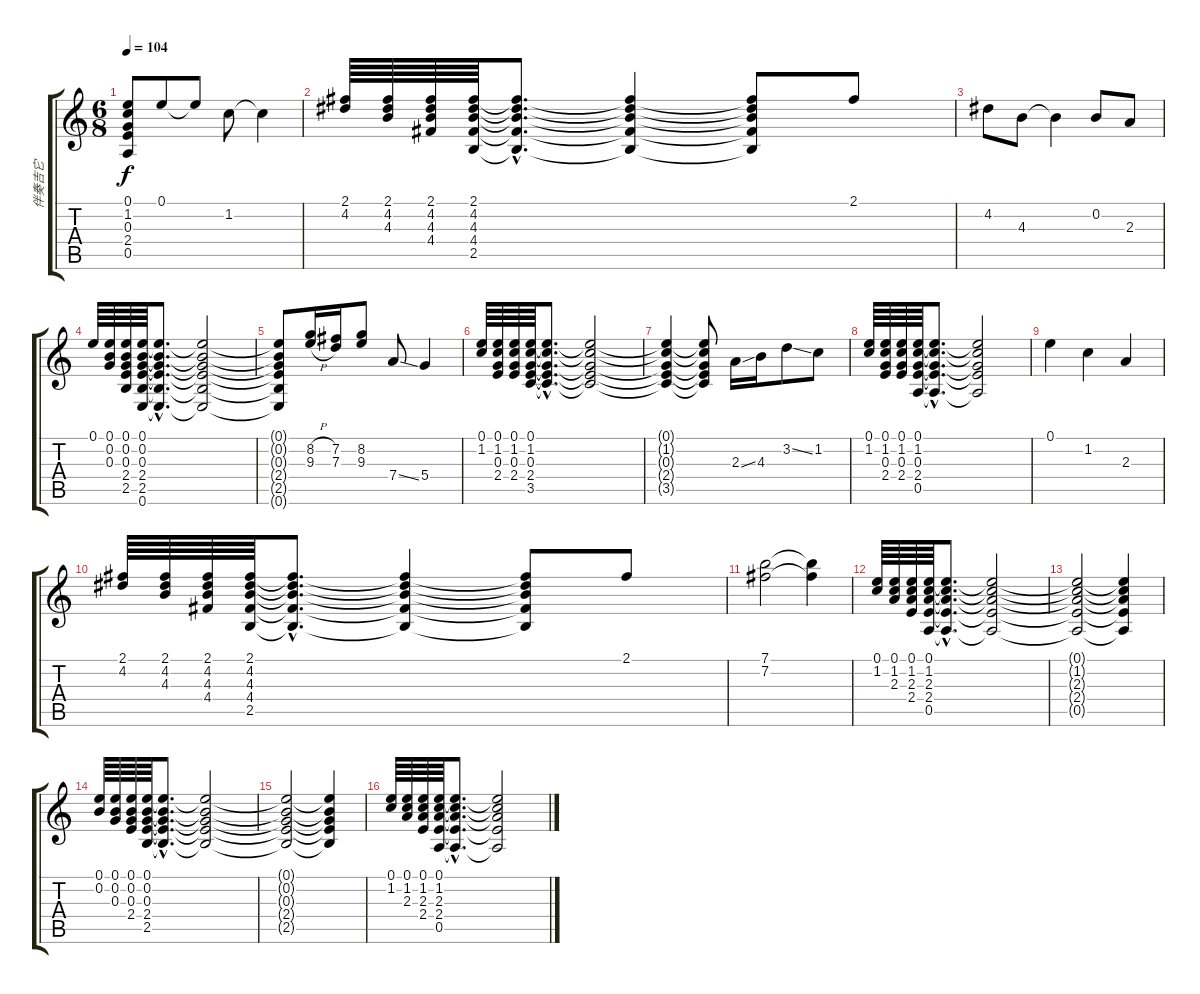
\track ("伴奏吉它" "伴奏吉它") {instrument acousticguitarsteel}
\staff {score tabs}
\tuning (E4 B3 G3 D3 A2 E2) {hide}
\ts (6 8)
\tempo 104
\clef g2
\ks c
(0.1{t} 1.2{t} 0.3{t} 2.4{t} 0.5{t}).8{dy f} 0.1.8 0.1{t}.8 1.2.8 1.2{t}.4 |
(2.1 4.2).64 (2.1 4.2 4.3).64 (2.1 4.2 4.3 4.4).64 (2.1 4.2 4.3 4.4 2.5).64 (2.1{hac t} 4.2{hac t} 4.3{hac t} 4.4{hac t} 2.5{hac t}).8{d} (2.1{t} 4.2{t} 4.3{t} 4.4{t} 2.5{t}).4 (2.1{t} 4.2{t} 4.3{t} 4.4{t} 2.5{t}).8 2.1.8 |
4.2.8 4.3.8 4.3{t}.4 0.2.8 2.3.8 |
0.1.64 (0.1 0.2 0.3).64 (0.1 0.2 0.3 2.4 2.5).64 (0.1 0.2 0.3 2.4 2.5 0.6).64 (0.1{hac t} 0.2{hac t} 0.3{hac t} 2.4{hac t} 2.5{hac t} 0.6{hac t}).8{d} (0.1{t} 0.2{t} 0.3{t} 2.4{t} 2.5{t} 0.6{t}).2 |
(0.1{t} 0.2{t} 0.3{t} 2.4{t} 2.5{t} 0.6{t}).8 (8.2{h} 9.3{h}).16 (7.2 7.3).16 (8.2 9.3).8 7.4{ss}.8 5.4.4 |
(0.1 1.2).64 (0.1 1.2 0.3 2.4).64 (0.1 1.2 0.3 2.4).64 (0.1 1.2 0.3 2.4 3.5).64 (0.1{hac t} 1.2{hac t} 0.3{hac t} 2.4{hac t} 3.5{hac t}).8{d} (0.1{t} 1.2{t} 0.3{t} 2.4{t} 3.5{t}).2 |
(0.1{t} 1.2{t} 0.3{t} 2.4{t} 3.5{t}).4 (0.1{t} 1.2{t} 0.3{t} 2.4{t} 3.5{t}).8 2.3{ss}.16 4.3.16 3.2{ss}.8 1.2.8 |
(0.1 1.2).64 (0.1 1.2 0.3 2.4).64 (0.1 1.2 0.3 2.4).64 (0.1 1.2 0.3 2.4 0.5).64 (0.1{hac t} 1.2{hac t} 0.3{hac t} 2.4{hac t} 0.5{hac t}).8{d} (0.1{t} 1.2{t} 0.3{t} 2.4{t} 0.5{t}).2 |
0.1.4 1.2.4 2.3.4 |
(2.1 4.2).64 (2.1 4.2 4.3).64 (2.1 4.2 4.3 4.4).64 (2.1 4.2 4.3 4.4 2.5).64 (2.1{hac t} 4.2{hac t} 4.3{hac t} 4.4{hac t} 2.5{hac t}).8{d} (2.1{t} 4.2{t} 4.3{t} 4.4{t} 2.5{t}).4 (2.1{t} 4.2{t} 4.3{t} 4.4{t} 2.5{t}).8 2.1.8 |
(7.1 7.2).2 (7.1{t} 7.2{t}).4 |
(0.1 1.2).64 (0.1 1.2 2.3).64 (0.1 1.2 2.3 2.4).64 (0.1 1.2 2.3 2.4 0.5).64 (0.1{hac t} 1.2{hac t} 2.3{hac t} 2.4{hac t} 0.5{hac t}).8{d} (0.1{t} 1.2{t} 2.3{t} 2.4{t} 0.5{t}).2 |
(0.1{t} 1.2{t} 2.3{t} 2.4{t} 0.5{t}).2 (0.1{t} 1.2{t} 2.3{t} 2.4{t} 0.5{t}).4 |
(0.1 0.2).64 (0.1 0.2 0.3).64 (0.1 0.2 0.3 2.4).64 (0.1 0.2 0.3 2.4 2.5).64 (0.1{hac t} 0.2{hac t} 0.3{hac t} 2.4{hac t} 2.5{hac t}).8{d} (0.1{t} 0.2{t} 0.3{t} 2.4{t} 2.5{t}).2 |
(0.1{t} 0.2{t} 0.3{t} 2.4{t} 2.5{t}).2 (0.1{t} 0.2{t} 0.3{t} 2.4{t} 2.5{t}).4 |
(0.1 1.2).64 (0.1 1.2 2.3).64 (0.1 1.2 2.3 2.4).64 (0.1 1.2 2.3 2.4 0.5).64 (0.1{hac t} 1.2{hac t} 2.3{hac t} 2.4{hac t} 0.5{hac t}).8{d} (0.1{t} 1.2{t} 2.3{t} 2.4{t} 0.5{t}).2
